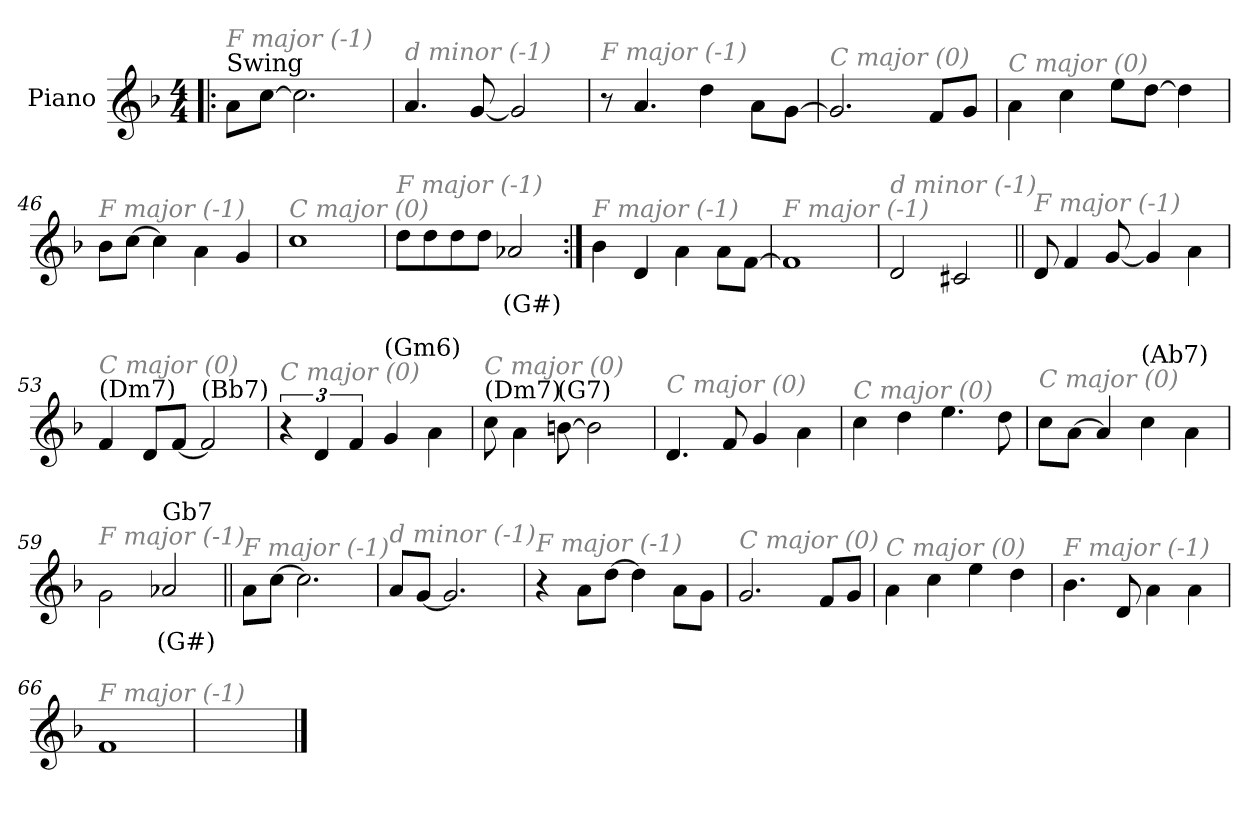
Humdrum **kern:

**kern	**text
*part1	*part1
*staff1	*staff1
*I"Piano	*
*I'Pno.	*
*clefG2	*
*k[b-]	*
*M4/4	*
*MM80	*
=1!|:	=1!|:
!LO:TX:a:t=Swing	!
!LO:TX:i:color=#808080:t=F major (-1)	!
8a\L	.
[8cc\J	.
2.cc\]	.
=42	=42
!LO:TX:i:color=#808080:t=d minor (-1)	!
4.a/	.
[8g/	.
2g/]	.
=43	=43
!LO:TX:i:color=#808080:t=F major (-1)	!
8r	.
4.a/	.
4dd\	.
8a\L	.
[8g\J	.
=44	=44
!LO:TX:i:color=#808080:t=C major (0)	!
2.g/]	.
8f/L	.
8g/J	.
!!LO:LB:g=z
=45	=45
!LO:TX:i:color=#808080:t=C major (0)	!
4a\	.
4cc\	.
8ee\L	.
[8dd\J	.
4dd\]	.
=46	=46
!LO:TX:i:color=#808080:t=F major (-1)	!
8b-\L	.
[8cc\J	.
4cc\]	.
4a\	.
4g/	.
=47	=47
!LO:TX:i:color=#808080:t=C major (0)	!
1cc	.
=48	=48
!LO:TX:i:color=#808080:t=F major (-1)	!
8dd!\L	.
8dd!\	.
8dd!\	.
8dd!\J	.
2a-X!i/	(G#)
!!LO:LB:g=z
=49:|!	=49:|!
!LO:TX:i:color=#808080:t=F major (-1)	!
4b-\	.
4d/	.
4a\	.
8a\L	.
[8f\J	.
=50	=50
!LO:TX:i:color=#808080:t=F major (-1)	!
1f]	.
=51	=51
!LO:TX:i:color=#808080:t=d minor (-1)	!
2d/	.
2c#X/	.
!!LO:LB:g=z
=52||	=52||
!LO:TX:i:color=#808080:t=F major (-1)	!
8d/	.
4f/	.
[8g/	.
4g/]	.
4a\	.
=53	=53
!LO:TX:a:t=(Dm7)	!
!LO:TX:i:color=#808080:t=C major (0)	!
4f/	.
8d/L	.
[8f/J	.
!LO:TX:a:t=(Bb7)	!
2f/]	.
=54	=54
!LO:TX:i:color=#808080:t=C major (0)	!
6r	.
6d/	.
6f/	.
!LO:TX:a:t=(Gm6)	!
4g/	.
4a\	.
=55	=55
!LO:TX:a:t=(Dm7)	!
!LO:TX:i:color=#808080:t=C major (0)	!
8cc\	.
4a\	.
!LO:TX:a:t=(G7)	!
[8bn\	.
2b\]	.
!!LO:LB:g=z
=56	=56
!LO:TX:i:color=#808080:t=C major (0)	!
4.d/	.
8f/	.
4g/	.
4a\	.
=57	=57
!LO:TX:i:color=#808080:t=C major (0)	!
4cc\	.
4dd\	.
4.ee\	.
8dd\	.
=58	=58
!LO:TX:i:color=#808080:t=C major (0)	!
8cc\L	.
[8a\J	.
4a/]	.
!LO:TX:a:t=(Ab7)	!
4cc\	.
4a\	.
=59	=59
!LO:TX:i:color=#808080:t=F major (-1)	!
2g\	.
!LO:TX:a:t=Gb7	!
2a-Xi/	(G#)
!!LO:LB:g=z
=60||	=60||
!LO:TX:i:color=#808080:t=F major (-1)	!
8a\L	.
[8cc\J	.
2.cc\]	.
=61	=61
!LO:TX:i:color=#808080:t=d minor (-1)	!
8a/L	.
[8g/J	.
2.g/]	.
=62	=62
!LO:TX:i:color=#808080:t=F major (-1)	!
4r	.
8a\L	.
[8dd\J	.
4dd\]	.
8a\L	.
8g\J	.
=63	=63
!LO:TX:i:color=#808080:t=C major (0)	!
2.g/	.
8f/L	.
8g/J	.
!!LO:LB:g=z
=64	=64
!LO:TX:i:color=#808080:t=C major (0)	!
4a\	.
4cc\	.
4ee\	.
4dd\	.
=65	=65
!LO:TX:i:color=#808080:t=F major (-1)	!
4.b-\	.
8d/	.
4a\	.
4a\	.
=66	=66
!LO:TX:i:color=#808080:t=F major (-1)	!
1f	.
=67	=67
1ryy	.
==	==
*-	*-
